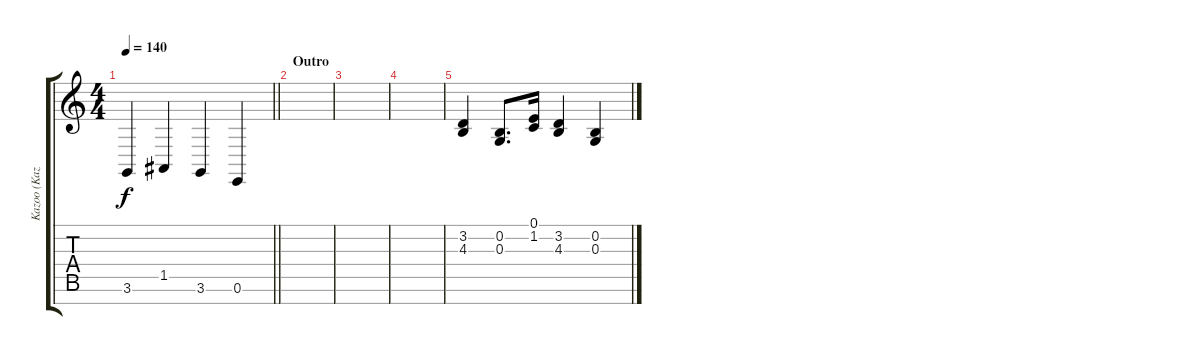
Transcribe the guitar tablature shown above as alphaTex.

\track ("Kazoo (Kazooie)" "Kazoo (Kaz") {instrument clarinet}
\staff {score tabs}
\tuning (E4 B3 G3 D3 A2 E2 B1) {hide}
\ts (4 4)
\tempo 140
\clef g2
\barLineRight lightlight
\ks c
3.6.4{dy f} 1.5.4 3.6.4 0.6.4 |
\section ("" "Outro")
|
|
|
(3.2 4.3).4 (0.2 0.3).8{d} (0.1 1.2).16 (3.2 4.3).4 (0.2 0.3).4
